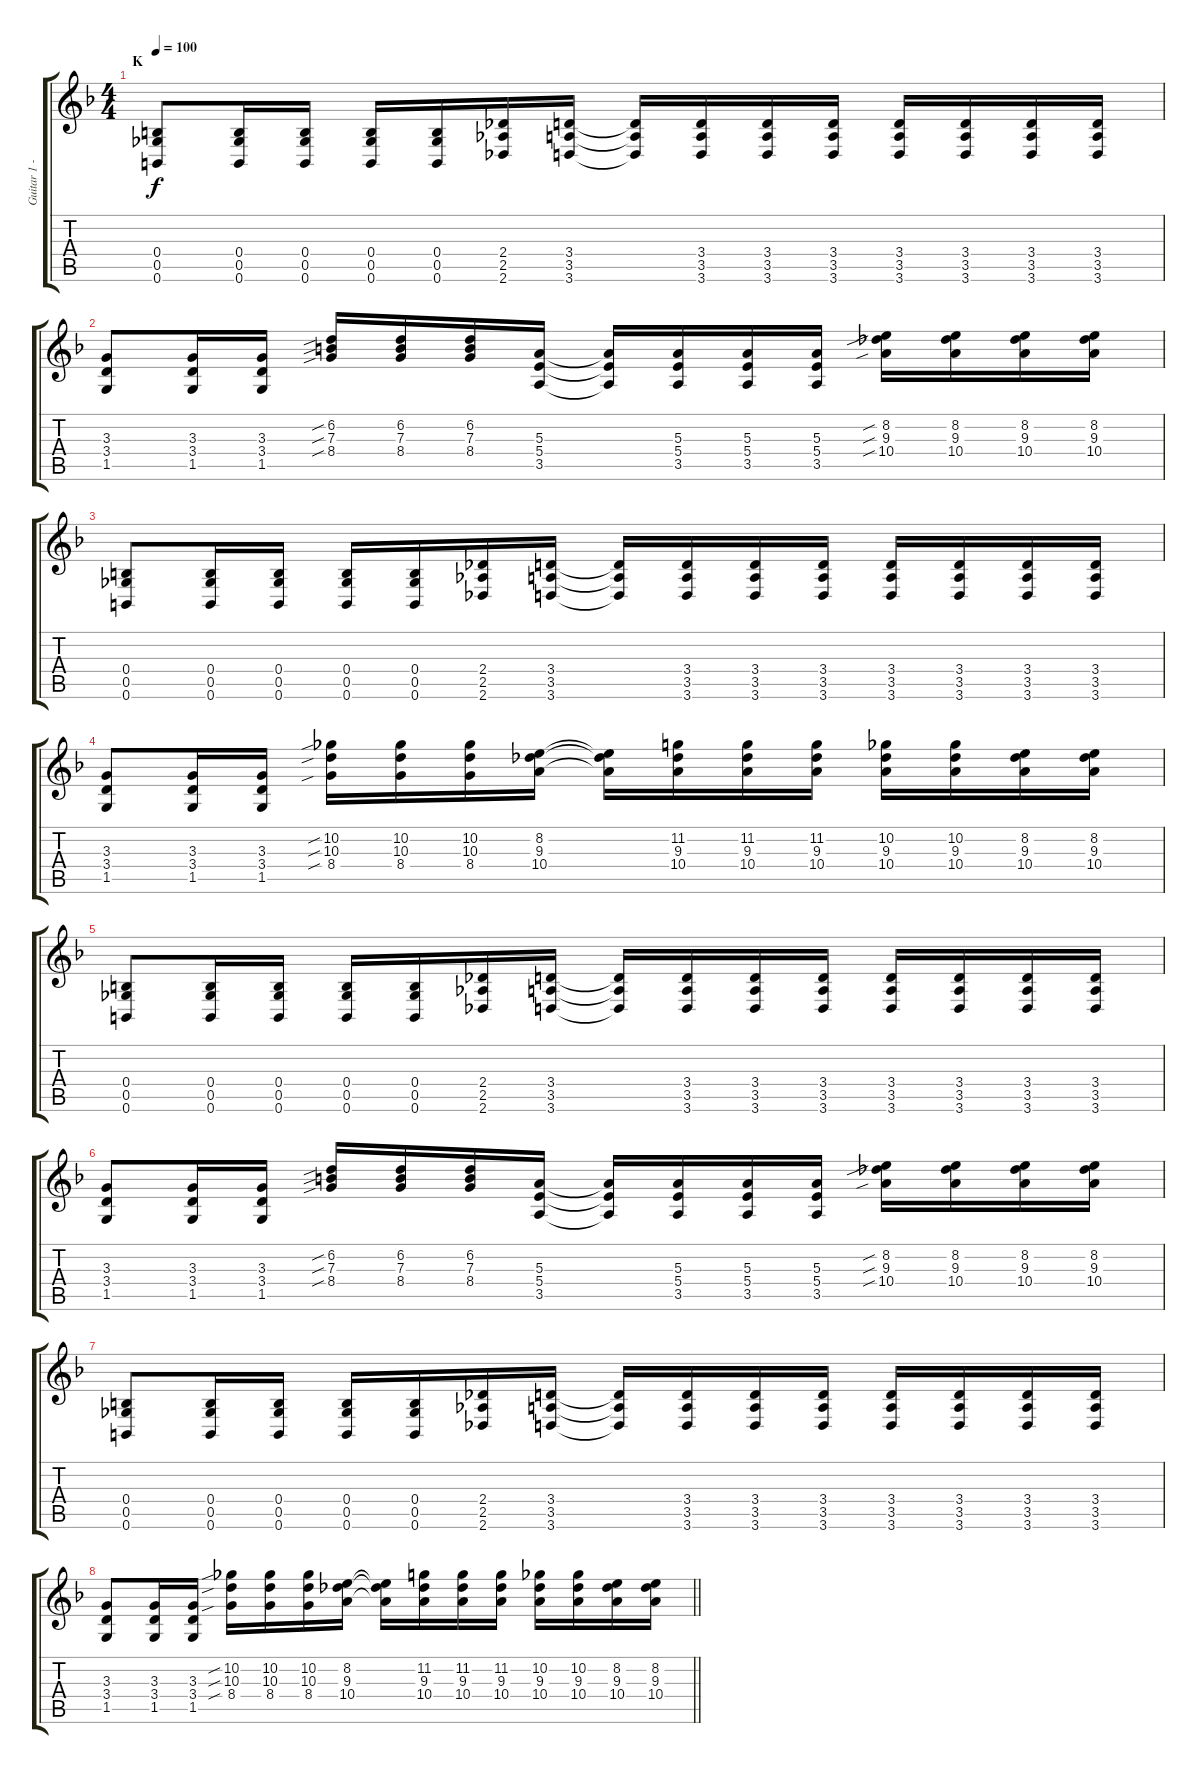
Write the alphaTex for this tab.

\track ("Guitar 1 - Uruha" "Guitar 1 -") {instrument distortionguitar}
\staff {score tabs}
\tuning (Db4 Ab3 E3 B2 Gb2 B1) {hide}
\ts (4 4)
\section ("" "K")
\tempo 100
\clef g2
\ks f
(0.4 0.5 0.6).8{dy f} (0.4 0.5 0.6).16 (0.4 0.5 0.6).16 (0.4 0.5 0.6).16 (0.4 0.5 0.6).16 (2.4 2.5 2.6).16 (3.4 3.5 3.6).16 (3.4{t} 3.5{t} 3.6{t}).16 (3.4 3.5 3.6).16 (3.4 3.5 3.6).16 (3.4 3.5 3.6).16 (3.4 3.5 3.6).16 (3.4 3.5 3.6).16 (3.4 3.5 3.6).16 (3.4 3.5 3.6).16 |
(3.3 3.4 1.5).8 (3.3 3.4 1.5).16 (3.3 3.4 1.5).16 (6.2{sib} 7.3{sib} 8.4{sib}).16 (6.2 7.3 8.4).16 (6.2 7.3 8.4).16 (5.3 5.4 3.5).16 (5.3{t} 5.4{t} 3.5{t}).16 (5.3 5.4 3.5).16 (5.3 5.4 3.5).16 (5.3 5.4 3.5).16 (8.2{sib} 9.3{sib} 10.4{sib}).16 (8.2 9.3 10.4).16 (8.2 9.3 10.4).16 (8.2 9.3 10.4).16 |
(0.4 0.5 0.6).8 (0.4 0.5 0.6).16 (0.4 0.5 0.6).16 (0.4 0.5 0.6).16 (0.4 0.5 0.6).16 (2.4 2.5 2.6).16 (3.4 3.5 3.6).16 (3.4{t} 3.5{t} 3.6{t}).16 (3.4 3.5 3.6).16 (3.4 3.5 3.6).16 (3.4 3.5 3.6).16 (3.4 3.5 3.6).16 (3.4 3.5 3.6).16 (3.4 3.5 3.6).16 (3.4 3.5 3.6).16 |
(3.3 3.4 1.5).8 (3.3 3.4 1.5).16 (3.3 3.4 1.5).16 (10.2{sib} 10.3{sib} 8.4{sib}).16 (10.2 10.3 8.4).16 (10.2 10.3 8.4).16 (8.2 9.3 10.4).16 (8.2{t} 9.3{t} 10.4{t}).16 (11.2 9.3 10.4).16 (11.2 9.3 10.4).16 (11.2 9.3 10.4).16 (10.2 9.3 10.4).16 (10.2 9.3 10.4).16 (8.2 9.3 10.4).16 (8.2 9.3 10.4).16 |
(0.4 0.5 0.6).8 (0.4 0.5 0.6).16 (0.4 0.5 0.6).16 (0.4 0.5 0.6).16 (0.4 0.5 0.6).16 (2.4 2.5 2.6).16 (3.4 3.5 3.6).16 (3.4{t} 3.5{t} 3.6{t}).16 (3.4 3.5 3.6).16 (3.4 3.5 3.6).16 (3.4 3.5 3.6).16 (3.4 3.5 3.6).16 (3.4 3.5 3.6).16 (3.4 3.5 3.6).16 (3.4 3.5 3.6).16 |
(3.3 3.4 1.5).8 (3.3 3.4 1.5).16 (3.3 3.4 1.5).16 (6.2{sib} 7.3{sib} 8.4{sib}).16 (6.2 7.3 8.4).16 (6.2 7.3 8.4).16 (5.3 5.4 3.5).16 (5.3{t} 5.4{t} 3.5{t}).16 (5.3 5.4 3.5).16 (5.3 5.4 3.5).16 (5.3 5.4 3.5).16 (8.2{sib} 9.3{sib} 10.4{sib}).16 (8.2 9.3 10.4).16 (8.2 9.3 10.4).16 (8.2 9.3 10.4).16 |
(0.4 0.5 0.6).8 (0.4 0.5 0.6).16 (0.4 0.5 0.6).16 (0.4 0.5 0.6).16 (0.4 0.5 0.6).16 (2.4 2.5 2.6).16 (3.4 3.5 3.6).16 (3.4{t} 3.5{t} 3.6{t}).16 (3.4 3.5 3.6).16 (3.4 3.5 3.6).16 (3.4 3.5 3.6).16 (3.4 3.5 3.6).16 (3.4 3.5 3.6).16 (3.4 3.5 3.6).16 (3.4 3.5 3.6).16 |
\barLineRight lightlight
(3.3 3.4 1.5).8 (3.3 3.4 1.5).16 (3.3 3.4 1.5).16 (10.2{sib} 10.3{sib} 8.4{sib}).16 (10.2 10.3 8.4).16 (10.2 10.3 8.4).16 (8.2 9.3 10.4).16 (8.2{t} 9.3{t} 10.4{t}).16 (11.2 9.3 10.4).16 (11.2 9.3 10.4).16 (11.2 9.3 10.4).16 (10.2 9.3 10.4).16 (10.2 9.3 10.4).16 (8.2 9.3 10.4).16 (8.2 9.3 10.4).16
